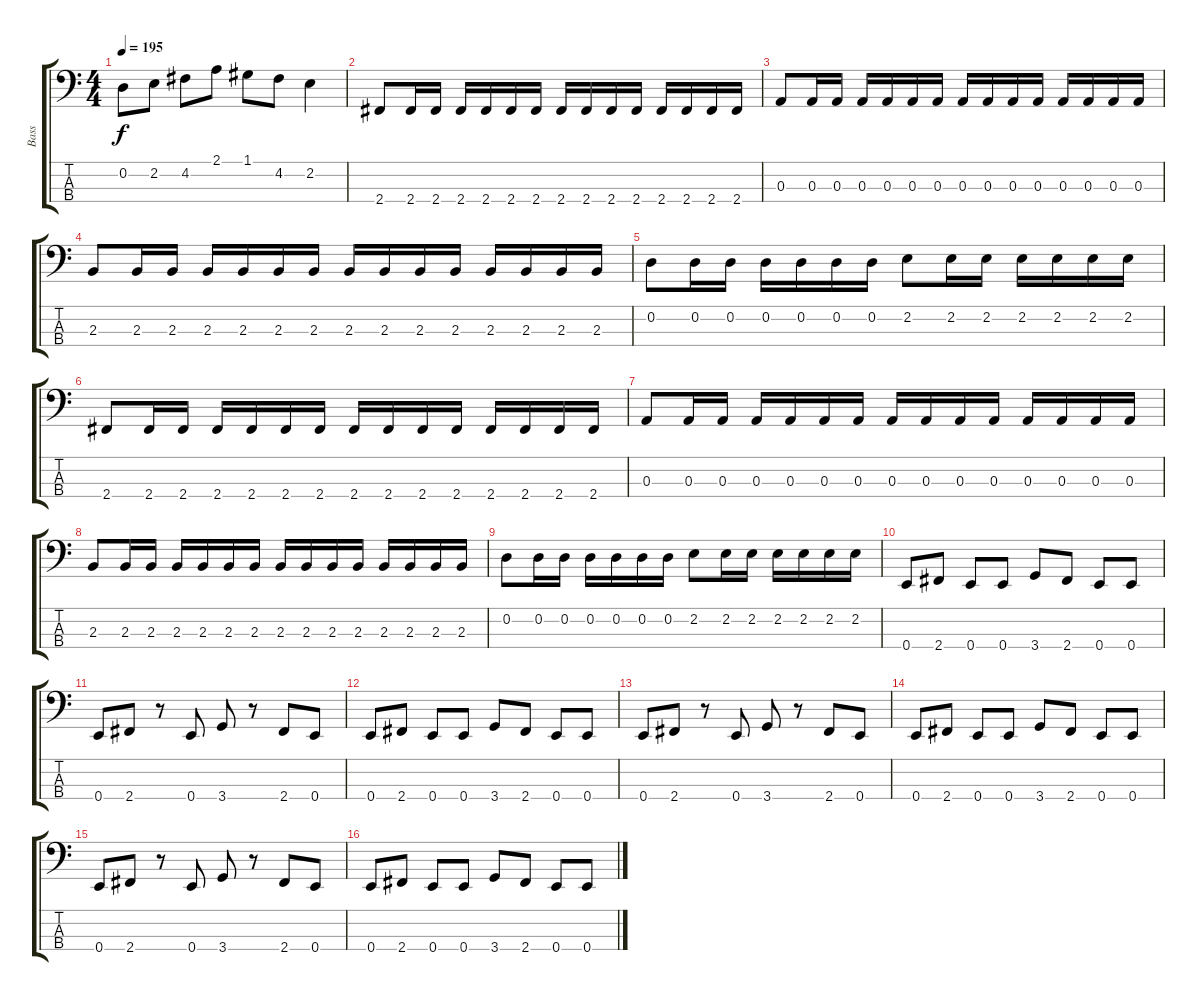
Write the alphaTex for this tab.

\track ("Bass" "Bass") {instrument electricbasspick}
\staff {score tabs}
\tuning (G2 D2 A1 E1) {hide}
\ts (4 4)
\tempo 195
\clef f4
\ks c
0.2.8{dy f} 2.2.8 4.2.8 2.1.8 1.1.8 4.2.8 2.2.4 |
2.4.8 2.4.16 2.4.16 2.4.16 2.4.16 2.4.16 2.4.16 2.4.16 2.4.16 2.4.16 2.4.16 2.4.16 2.4.16 2.4.16 2.4.16 |
0.3.8 0.3.16 0.3.16 0.3.16 0.3.16 0.3.16 0.3.16 0.3.16 0.3.16 0.3.16 0.3.16 0.3.16 0.3.16 0.3.16 0.3.16 |
2.3.8 2.3.16 2.3.16 2.3.16 2.3.16 2.3.16 2.3.16 2.3.16 2.3.16 2.3.16 2.3.16 2.3.16 2.3.16 2.3.16 2.3.16 |
0.2.8 0.2.16 0.2.16 0.2.16 0.2.16 0.2.16 0.2.16 2.2.8 2.2.16 2.2.16 2.2.16 2.2.16 2.2.16 2.2.16 |
2.4.8 2.4.16 2.4.16 2.4.16 2.4.16 2.4.16 2.4.16 2.4.16 2.4.16 2.4.16 2.4.16 2.4.16 2.4.16 2.4.16 2.4.16 |
0.3.8 0.3.16 0.3.16 0.3.16 0.3.16 0.3.16 0.3.16 0.3.16 0.3.16 0.3.16 0.3.16 0.3.16 0.3.16 0.3.16 0.3.16 |
2.3.8 2.3.16 2.3.16 2.3.16 2.3.16 2.3.16 2.3.16 2.3.16 2.3.16 2.3.16 2.3.16 2.3.16 2.3.16 2.3.16 2.3.16 |
0.2.8 0.2.16 0.2.16 0.2.16 0.2.16 0.2.16 0.2.16 2.2.8 2.2.16 2.2.16 2.2.16 2.2.16 2.2.16 2.2.16 |
0.4.8 2.4.8 0.4.8 0.4.8 3.4.8 2.4.8 0.4.8 0.4.8 |
0.4.8 2.4.8 r.8 0.4.8 3.4.8 r.8 2.4.8 0.4.8 |
0.4.8 2.4.8 0.4.8 0.4.8 3.4.8 2.4.8 0.4.8 0.4.8 |
0.4.8 2.4.8 r.8 0.4.8 3.4.8 r.8 2.4.8 0.4.8 |
0.4.8 2.4.8 0.4.8 0.4.8 3.4.8 2.4.8 0.4.8 0.4.8 |
0.4.8 2.4.8 r.8 0.4.8 3.4.8 r.8 2.4.8 0.4.8 |
0.4.8 2.4.8 0.4.8 0.4.8 3.4.8 2.4.8 0.4.8 0.4.8
